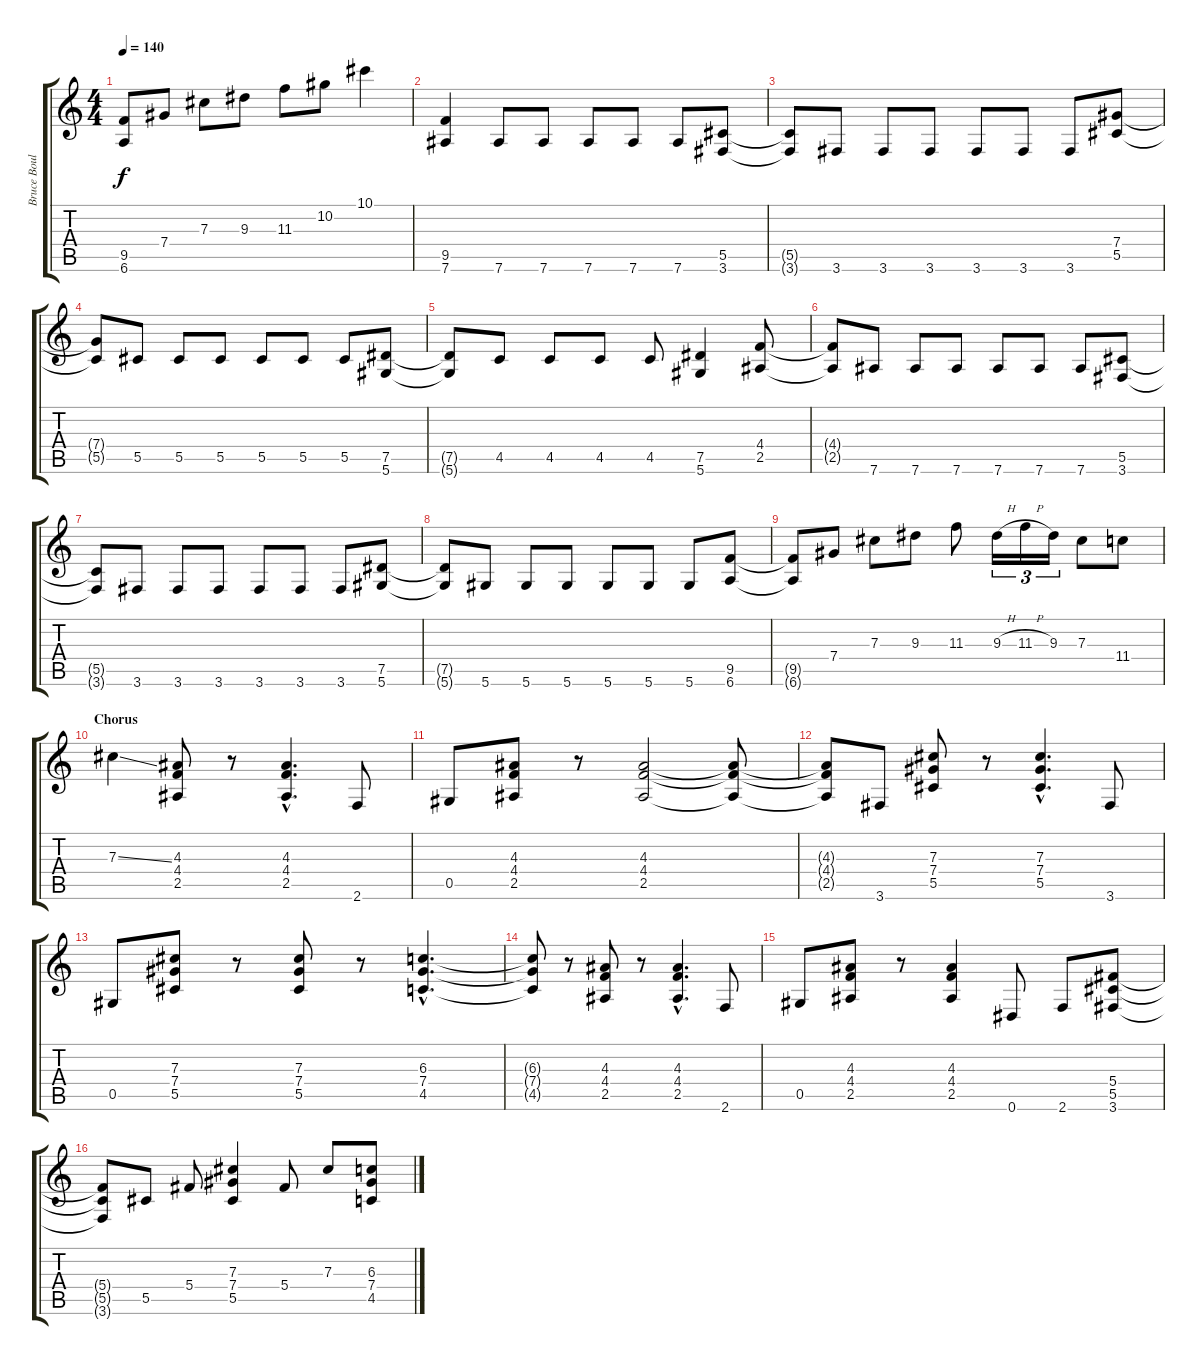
\track ("Bruce Boulliet" "Bruce Boul") {instrument distortionguitar}
\staff {score tabs}
\tuning (Eb4 Bb3 Gb3 Db3 Ab2 Eb2) {hide}
\ts (4 4)
\tempo 140
\clef g2
\ks c
(9.5{t} 6.6{t}).8{dy f volume 16} 7.4.8 7.3.8 9.3.8 11.3.8 10.2.8 10.1.4 |
(9.5 7.6).4{volume 14} 7.6.8 7.6.8 7.6.8 7.6.8 7.6.8 (5.5 3.6).8 |
(5.5{t} 3.6{t}).8 3.6.8 3.6.8 3.6.8 3.6.8 3.6.8 3.6.8 (7.4 5.5).8 |
(7.4{t} 5.5{t}).8 5.5.8 5.5.8 5.5.8 5.5.8 5.5.8 5.5.8 (7.5 5.6).8 |
(7.5{t} 5.6{t}).8 4.5.8 4.5.8 4.5.8 4.5.8 (7.5 5.6).4 (4.4 2.5).8 |
(4.4{t} 2.5{t}).8 7.6.8 7.6.8 7.6.8 7.6.8 7.6.8 7.6.8 (5.5 3.6).8 |
(5.5{t} 3.6{t}).8 3.6.8 3.6.8 3.6.8 3.6.8 3.6.8 3.6.8 (7.5 5.6).8 |
(7.5{t} 5.6{t}).8 5.6.8 5.6.8 5.6.8 5.6.8 5.6.8 5.6.8 (9.5 6.6).8 |
(9.5{t} 6.6{t}).8 7.4.8 7.3.8 9.3.8 11.3.8 9.3{h}.16{tu (3 2)} 11.3{h}.16{tu (3 2)} 9.3.16{tu (3 2)} 7.3.8 11.4.8 |
\section ("" "Chorus")
7.3{ss}.4 (4.3 4.4 2.5).8 r.8 (4.3{hac} 4.4{hac} 2.5{hac}).4{d} 2.6.8 |
0.5.8 (4.3 4.4 2.5).8 r.8 (4.3 4.4 2.5).2 (4.3{t} 4.4{t} 2.5{t}).8 |
(4.3{t} 4.4{t} 2.5{t}).8 3.6.8 (7.3 7.4 5.5).8 r.8 (7.3{hac} 7.4{hac} 5.5{hac}).4{d} 3.6.8 |
0.5.8 (7.3 7.4 5.5).8 r.8 (7.3 7.4 5.5).8 r.8 (6.3{hac} 7.4{hac} 4.5{hac}).4{d} |
(6.3{t} 7.4{t} 4.5{t}).8 r.8 (4.3 4.4 2.5).8 r.8 (4.3{hac} 4.4{hac} 2.5{hac}).4{d} 2.6.8 |
0.5.8 (4.3 4.4 2.5).8 r.8 (4.3 4.4 2.5).4 0.6.8 2.6.8 (5.4 5.5 3.6).8 |
(5.4{t} 5.5{t} 3.6{t}).8 5.5.8 5.4.8 (7.3 7.4 5.5).4 5.4.8 7.3.8 (6.3 7.4 4.5).8
